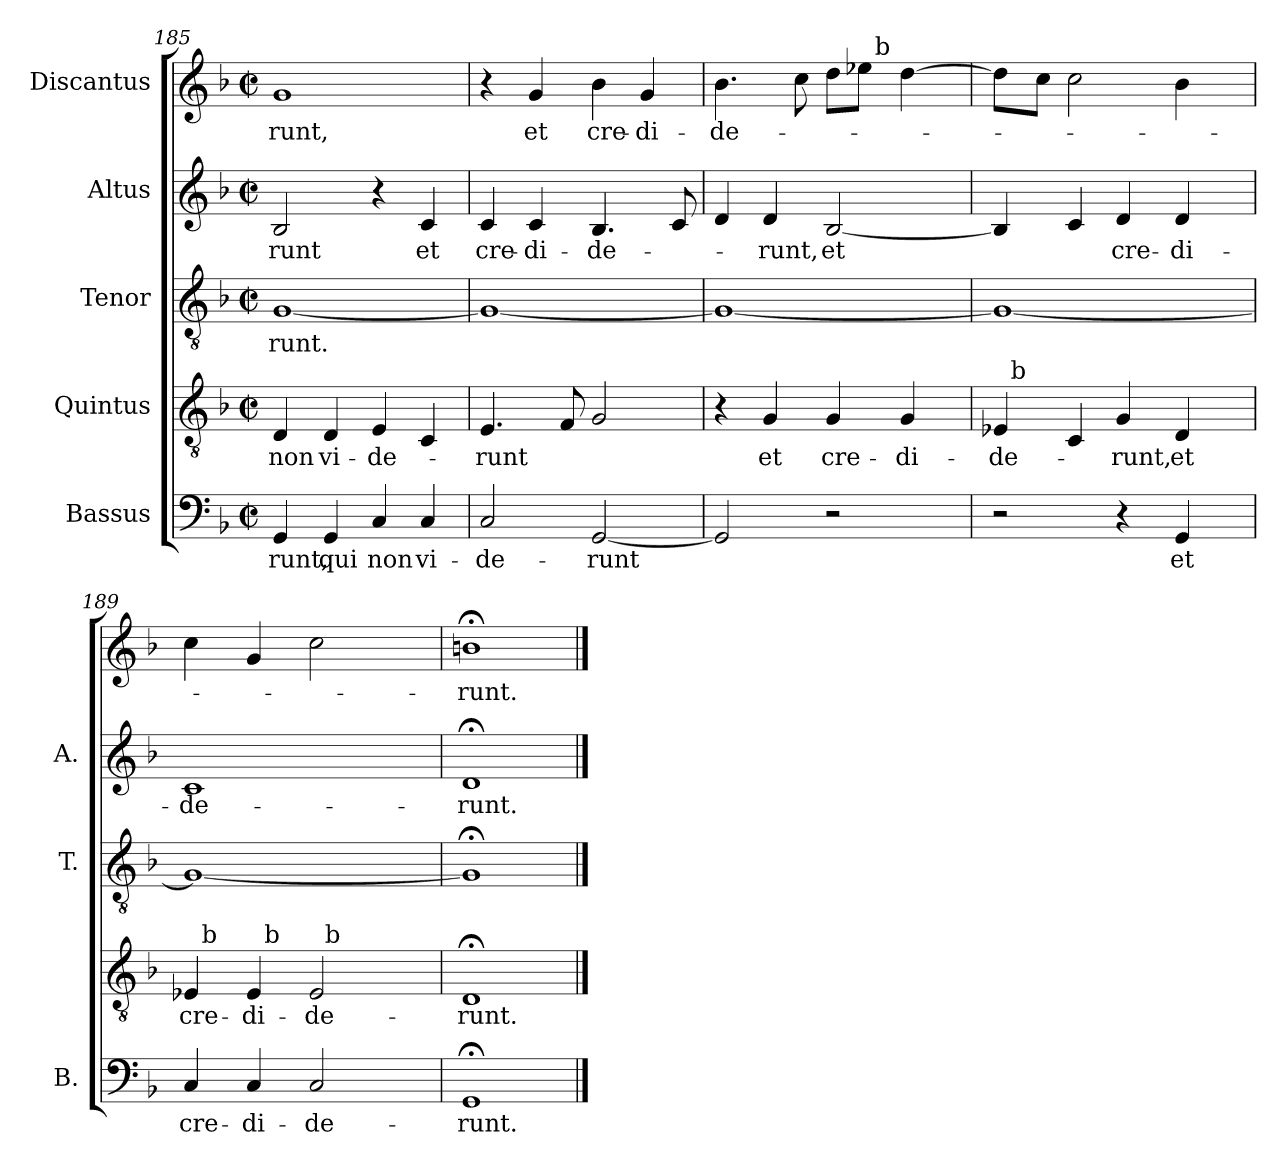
**kern	**text	**kern	**text	**kern	**text	**kern	**text	**kern	**text
*part5	*part5	*part4	*part4	*part3	*part3	*part2	*part2	*part1	*part1
*staff5	*staff5	*staff4	*staff4	*staff3	*staff3	*staff2	*staff2	*staff1	*staff1
*I"Bassus	*	*I"Quintus	*	*I"Tenor	*	*I"Altus	*	*I"Discantus	*
*I'B.	*	*	*	*I'T.	*	*I'A.	*	*	*
*clefF4	*	*clefGv2	*	*clefGv2	*	*clefG2	*	*clefG2	*
*	*	*ITrd7c12	*	*ITrd7c12	*	*	*	*	*
*k[b-]	*	*k[b-]	*	*k[b-]	*	*k[b-]	*	*k[b-]	*
*F:	*	*F:	*	*F:	*	*F:	*	*F:	*
*M2/2	*	*M2/2	*	*M2/2	*	*M2/2	*	*M2/2	*
*met(c|)	*	*met(c|)	*	*met(c|)	*	*met(c|)	*	*met(c|)	*
=185	=185	=185	=185	=185	=185	=185	=185	=185	=185
!	!LO:LY:b:color=#000000	!	!	!	!	!	!	!	!
!	!	!	!LO:LY:b:color=#000000	!	!	!	!	!	!
!	!	!	!	!	!LO:LY:b:color=#000000	!	!	!	!
!	!	!	!	!	!	!	!LO:LY:b:color=#000000	!	!
!	!	!	!	!	!	!	!	!	!LO:LY:b:color=#000000
4GGi/	-runt,	4DDi/	non	[<1GGi	-runt.	2B-i/	-runt	1gi	-runt,
!	!LO:LY:b:color=#000000	!	!	!	!	!	!	!	!
!	!	!	!LO:LY:b:color=#000000	!	!	!	!	!	!
4GGi/	qui	4DDi/	vi-	.	.	.	.	.	.
!	!LO:LY:b:color=#000000	!	!	!	!	!	!	!	!
!	!	!	!LO:LY:b:color=#000000	!	!	!	!	!	!
4Ci/	non	4EEi/	-de-	.	.	4r	.	.	.
!	!LO:LY:b:color=#000000	!	!	!	!	!	!	!	!
!	!	!	!	!	!	!	!LO:LY:b:color=#000000	!	!
4Ci/	vi-	4CCi/	.	.	.	4ci/	et	.	.
!!LO:LB:g=z
=186	=186	=186	=186	=186	=186	=186	=186	=186	=186
!	!LO:LY:b:color=#000000	!	!	!	!	!	!	!	!
!	!	!	!LO:LY:b:color=#000000	!	!	!	!	!	!
!	!	!	!	!	!	!	!LO:LY:b:color=#000000	!	!
2Ci/	-de-	4.EEi/	-runt	1GGi_<	.	4ci/	cre-	4r	.
!	!	!	!	!	!	!	!LO:LY:b:color=#000000	!	!
!	!	!	!	!	!	!	!	!	!LO:LY:b:color=#000000
.	.	.	.	.	.	4ci/	-di-	4gi/	et
.	.	8FFi/	.	.	.	.	.	.	.
!	!LO:LY:b:color=#000000	!	!	!	!	!	!	!	!
!	!	!	!	!	!	!	!LO:LY:b:color=#000000	!	!
!	!	!	!	!	!	!	!	!	!LO:LY:b:color=#000000
[<2GGi/	-runt	2GGi/	.	.	.	4.B-i/	-de-	4b-i\	cre-
!	!	!	!	!	!	!	!	!	!LO:LY:b:color=#000000
.	.	.	.	.	.	.	.	4gi/	-di-
.	.	.	.	.	.	8ci/	.	.	.
=187	=187	=187	=187	=187	=187	=187	=187	=187	=187
!	!	!	!	!	!	!	!	!	!LO:LY:b:color=#000000
*	*	*	*	*	*	*	*	*^	*
2GGi/]	.	4r	.	1GGi_<	.	4di/	.	4.b-i\	2ryy	-de-
!	!	!	!LO:LY:b:color=#000000	!	!	!	!	!	!	!
!	!	!	!	!	!	!	!LO:LY:b:color=#000000	!	!	!
.	.	4GGi/	et	.	.	4di/	-runt,	.	.	.
.	.	.	.	.	.	.	.	8cci\	.	.
!	!	!	!LO:LY:b:color=#000000	!	!	!	!	!	!	!
!	!	!	!	!	!	!	!LO:LY:b:color=#000000	!	!	!
2r	.	4GGi/	cre-	.	.	[<2B-i/	et	8ddi\L	8ryy	.
.	.	.	.	.	.	.	.	8ee-i\J	32ryy	.
.	.	.	.	.	.	.	.	.	256ryy	.
!	!	!	!	!	!	!	!	!	!LO:TX:a:t=b	!
.	.	.	.	.	.	.	.	.	4ryy	.
!	!	!	!LO:LY:b:color=#000000	!	!	!	!	!	!	!
.	.	4GGi/	-di-	.	.	.	.	[>4ddi\	.	.
.	.	.	.	.	.	.	.	.	16ryy	.
.	.	.	.	.	.	.	.	.	64..ryy	.
*	*	*	*	*	*	*	*	*v	*v	*
=188	=188	=188	=188	=188	=188	=188	=188	=188	=188
*	*	*	*	*	*	*	*	*^	*
!	!	!	!LO:LY:b:color=#000000	!	!	!	!	!	!	!
*	*	*^	*	*	*	*	*	*v	*v	*
2r	.	4EE-i/	32ryy	-de-	1GGi_<	.	4B-i/]	.	8ddi\L]	.
.	.	.	256ryy	.	.	.	.	.	.	.
!	!	!	!LO:TX:a:t=b	!	!	!	!	!	!	!
.	.	.	2ryy	.	.	.	.	.	.	.
.	.	.	.	.	.	.	.	.	8cci\J	.
.	.	4CCi/	.	.	.	.	4ci/	.	2cci\	.
!	!	!	!	!LO:LY:b:color=#000000	!	!	!	!	!	!
!	!	!	!	!	!	!	!	!LO:LY:b:color=#000000	!	!
4r	.	4GGi/	.	-runt,	.	.	4di/	cre-	.	.
.	.	.	4ryy	.	.	.	.	.	.	.
!	!LO:LY:b:color=#000000	!	!	!	!	!	!	!	!	!
!	!	!	!	!LO:LY:b:color=#000000	!	!	!	!	!	!
!	!	!	!	!	!	!	!	!LO:LY:b:color=#000000	!	!
4GGi/	et	4DDi/	.	et	.	.	4di/	-di-	4b-i\	.
.	.	.	8ryy	.	.	.	.	.	.	.
.	.	.	16ryy	.	.	.	.	.	.	.
.	.	.	64..ryy	.	.	.	.	.	.	.
*	*	*v	*v	*	*	*	*	*	*	*
=189	=189	=189	=189	=189	=189	=189	=189	=189	=189
*	*	*^	*	*	*	*	*	*	*
!	!LO:LY:b:color=#000000	!	!	!	!	!	!	!	!	!
*	*	*v	*v	*	*	*	*	*	*	*
*	*	*^	*	*	*	*	*	*	*
!	!	!	!	!LO:LY:b:color=#000000	!	!	!	!	!	!
*	*	*v	*v	*	*	*	*	*	*	*
*	*	*^	*	*	*	*	*	*	*
!	!	!	!	!	!	!	!	!LO:LY:b:color=#000000	!	!
*	*	*	*^	*	*	*	*	*	*	*
4Ci/	cre-	4EE-i/	32ryy	4ryy	cre-	1GGi_<	.	1ci	-de-	4cci\	.
.	.	.	256ryy	.	.	.	.	.	.	.	.
!	!	!	!LO:TX:a:t=b	!	!	!	!	!	!	!	!
.	.	.	2ryy	.	.	.	.	.	.	.	.
!	!LO:LY:b:color=#000000	!	!	!	!	!	!	!	!	!	!
!	!	!	!	!	!LO:LY:b:color=#000000	!	!	!	!	!	!
4Ci/	-di-	4EE-i/	.	32ryy	-di-	.	.	.	.	4gi/	.
.	.	.	.	256ryy	.	.	.	.	.	.	.
!	!	!	!	!LO:TX:a:t=b	!	!	!	!	!	!	!
.	.	.	.	2ryy	.	.	.	.	.	.	.
!	!LO:LY:b:color=#000000	!	!	!	!	!	!	!	!	!	!
!	!	!	!	!	!LO:LY:b:color=#000000	!	!	!	!	!	!
2Ci/	-de-	2EE-i/	.	.	-de-	.	.	.	.	2cci\	.
!	!	!	!LO:TX:a:t=b	!	!	!	!	!	!	!	!
.	.	.	4ryy	.	.	.	.	.	.	.	.
.	.	.	8ryy	8ryy	.	.	.	.	.	.	.
.	.	.	16ryy	16ryy	.	.	.	.	.	.	.
.	.	.	64..ryy	64..ryy	.	.	.	.	.	.	.
*	*	*v	*v	*v	*	*	*	*	*	*	*
=190	=190	=190	=190	=190	=190	=190	=190	=190	=190
*	*	*^	*	*	*	*	*	*	*
*	*	*	*^	*	*	*	*	*	*	*
!	!LO:LY:b:color=#000000	!	!	!	!	!	!	!	!	!	!
*	*	*v	*v	*v	*	*	*	*	*	*	*
*	*	*^	*	*	*	*	*	*	*
*	*	*	*^	*	*	*	*	*	*	*
!	!	!	!	!	!LO:LY:b:color=#000000	!	!	!	!	!	!
*	*	*v	*v	*v	*	*	*	*	*	*	*
*	*	*^	*	*	*	*	*	*	*
*	*	*	*^	*	*	*	*	*	*	*
!	!	!	!	!	!	!	!	!	!LO:LY:b:color=#000000	!	!
*	*	*v	*v	*v	*	*	*	*	*	*	*
*	*	*^	*	*	*	*	*	*	*
*	*	*	*^	*	*	*	*	*	*	*
!	!	!	!	!	!	!	!	!	!	!	!LO:LY:b:color=#000000
*	*	*v	*v	*v	*	*	*	*	*	*	*
1GG;i	-runt.	1DD;i	-runt.	1GG;i]	.	1d;i	-runt.	1bn;i	-runt.
==	==	==	==	==	==	==	==	==	==
*-	*-	*-	*-	*-	*-	*-	*-	*-	*-
